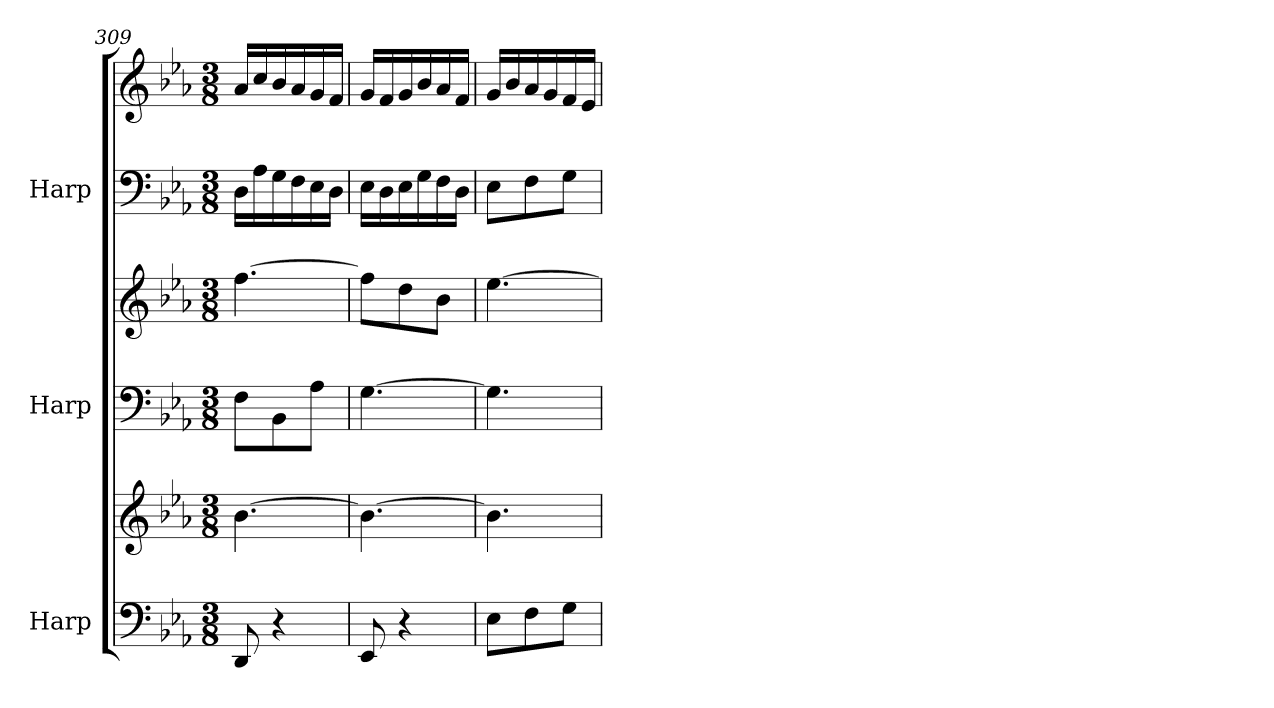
**kern	**kern	**kern	**kern	**kern	**kern
*part3	*part3	*part2	*part2	*part1	*part1
*staff6	*staff5	*staff4	*staff3	*staff2	*staff1
*I"Harp	*	*I"Harp	*	*I"Harp	*
*I'Hp	*	*I'Hp	*	*I'Hp	*
*clefF4	*clefG2	*clefF4	*clefG2	*clefF4	*clefG2
*k[b-e-a-]	*k[b-e-a-]	*k[b-e-a-]	*k[b-e-a-]	*k[b-e-a-]	*k[b-e-a-]
*M3/8	*M3/8	*M3/8	*M3/8	*M3/8	*M3/8
=309	=309	=309	=309	=309	=309
8DD/	[4.b-\	8F\L	[4.ff\	16D\LL	16a-/LL
.	.	.	.	16A-\	16cc/
4r	.	8BB-\	.	16G\	16b-/
.	.	.	.	16F\	16a-/
.	.	8A-\J	.	16E-\	16g/
.	.	.	.	16D\JJ	16f/JJ
=310	=310	=310	=310	=310	=310
8EE-/	4.b-\_	[4.G\	8ff\L]	16E-\LL	16g/LL
.	.	.	.	16D\	16f/
4r	.	.	8dd\	16E-\	16g/
.	.	.	.	16G\	16b-/
.	.	.	8b-\J	16F\	16a-/
.	.	.	.	16D\JJ	16f/JJ
=311	=311	=311	=311	=311	=311
8E-\L	4.b-\]	4.G\]	[4.ee-\	8E-\L	16g/LL
.	.	.	.	.	16b-/
8F\	.	.	.	8F\	16a-/
.	.	.	.	.	16g/
8G\J	.	.	.	8G\J	16f/
.	.	.	.	.	16e-/JJ
=	=	=	=	=	=
*-	*-	*-	*-	*-	*-
